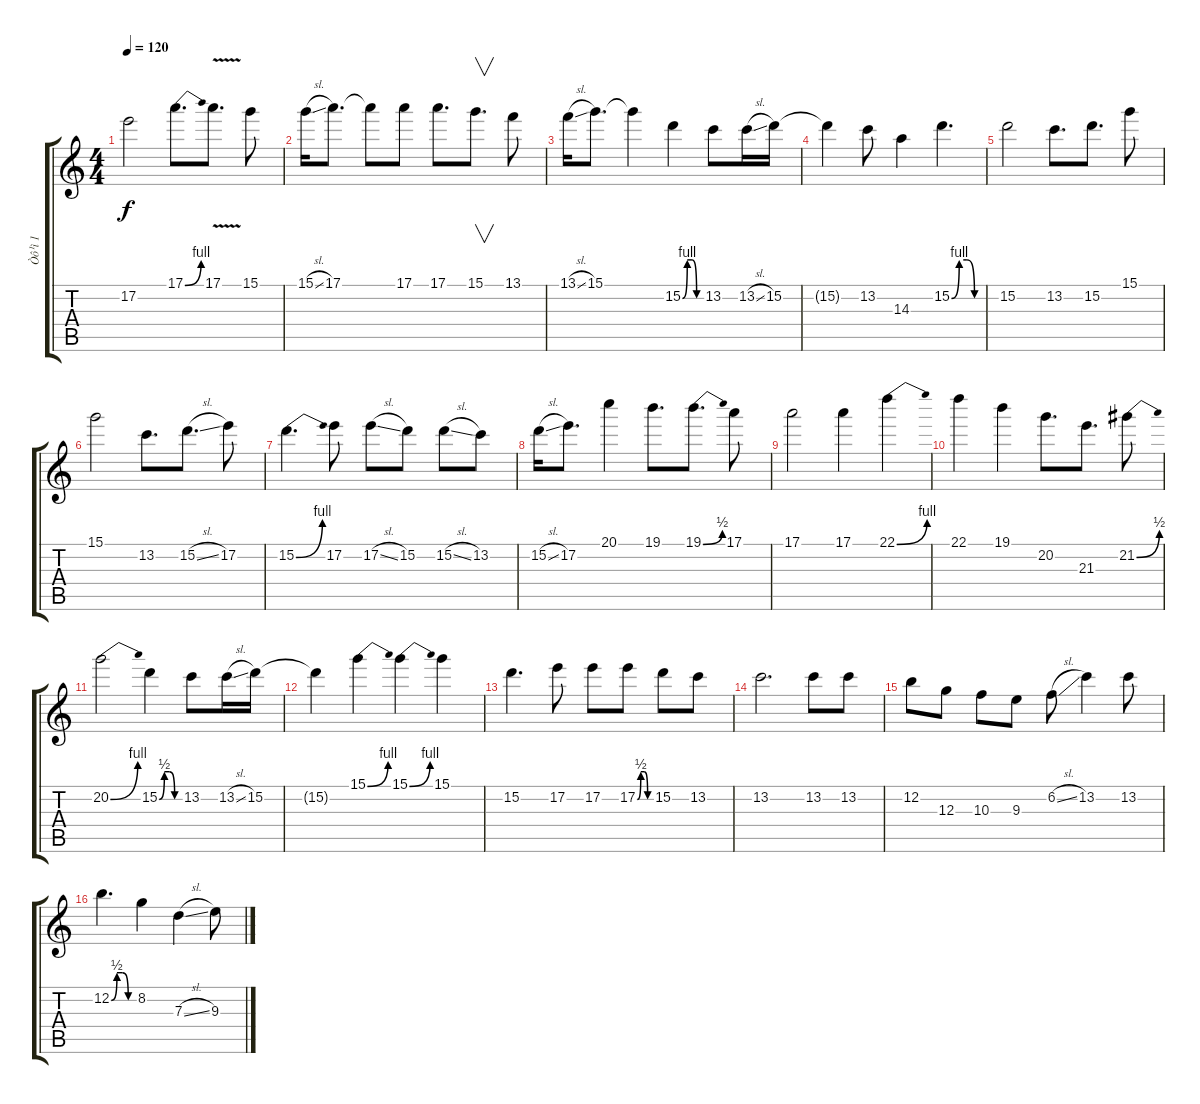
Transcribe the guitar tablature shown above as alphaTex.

\track ("Òô¹ì 1" "Òô¹ì 1") {instrument overdrivenguitar}
\staff {score tabs}
\tuning (E4 B3 G3 D3 A2 E2) {hide}
\ts (4 4)
\tempo 120
\clef g2
\ks c
17.2.2{dy f} 17.1{be (bend 0 0 60 4)}.8{d} 17.1{v}.8{d} 15.1.8 |
15.1{sl}.16 17.1.8{d} 17.1{t}.8 17.1.8 17.1.8{d} 15.1.8{v d} 13.1.8 |
13.1{sl}.16 15.1.8{d} 15.1{t}.4 15.2{be (custom 0 0 15 4 30 4 45 0 60 0)}.4 13.2.8 13.2{sl}.16 15.2.16 |
15.2{t}.4 13.2.8 14.3.4 15.2{be (custom 0 0 15 4 30 4 45 0 60 0)}.4{d} |
15.2.2 13.2.8{d} 15.2.8{d} 15.1.8 |
15.1.2 13.2.8{d} 15.2{sl}.8{d} 17.2.8 |
15.2{be (bend 0 0 60 4)}.4{d} 17.2.8 17.2{sl}.8 15.2.8 15.2{sl}.8 13.2.8 |
15.2{sl}.16 17.2.8{d} 20.1.4 19.1.8{d} 19.1{be (bend 0 0 60 2)}.8{d} 17.1.8 |
17.1.2 17.1.4 22.1{be (bend 0 0 60 4)}.4 |
22.1.4 19.1.4 20.2.8{d} 21.3.8{d} 21.2{be (bend 0 0 60 2)}.8 |
20.2{be (bend 0 0 60 4)}.2 15.2{be (custom 0 0 15 2 30 2 45 0 60 0)}.4 13.2.8 13.2{sl}.16 15.2.16 |
15.2{t}.4 15.1{be (bend 0 0 60 4)}.4 15.1{be (bend 0 0 60 4)}.4 15.1.4 |
15.2.4{d} 17.2.8 17.2.8 17.2{be (custom 0 0 15 2 30 2 45 0 60 0)}.8 15.2.8 13.2.8 |
13.2.2{d} 13.2.8 13.2.8 |
12.2.8 12.3.8 10.3.8 9.3.8 6.2{sl}.8 13.2.4 13.2.8 |
12.2{be (custom 0 0 15 2 30 2 45 0 60 0)}.4{d} 8.2.4 7.3{sl}.4 9.3.8
